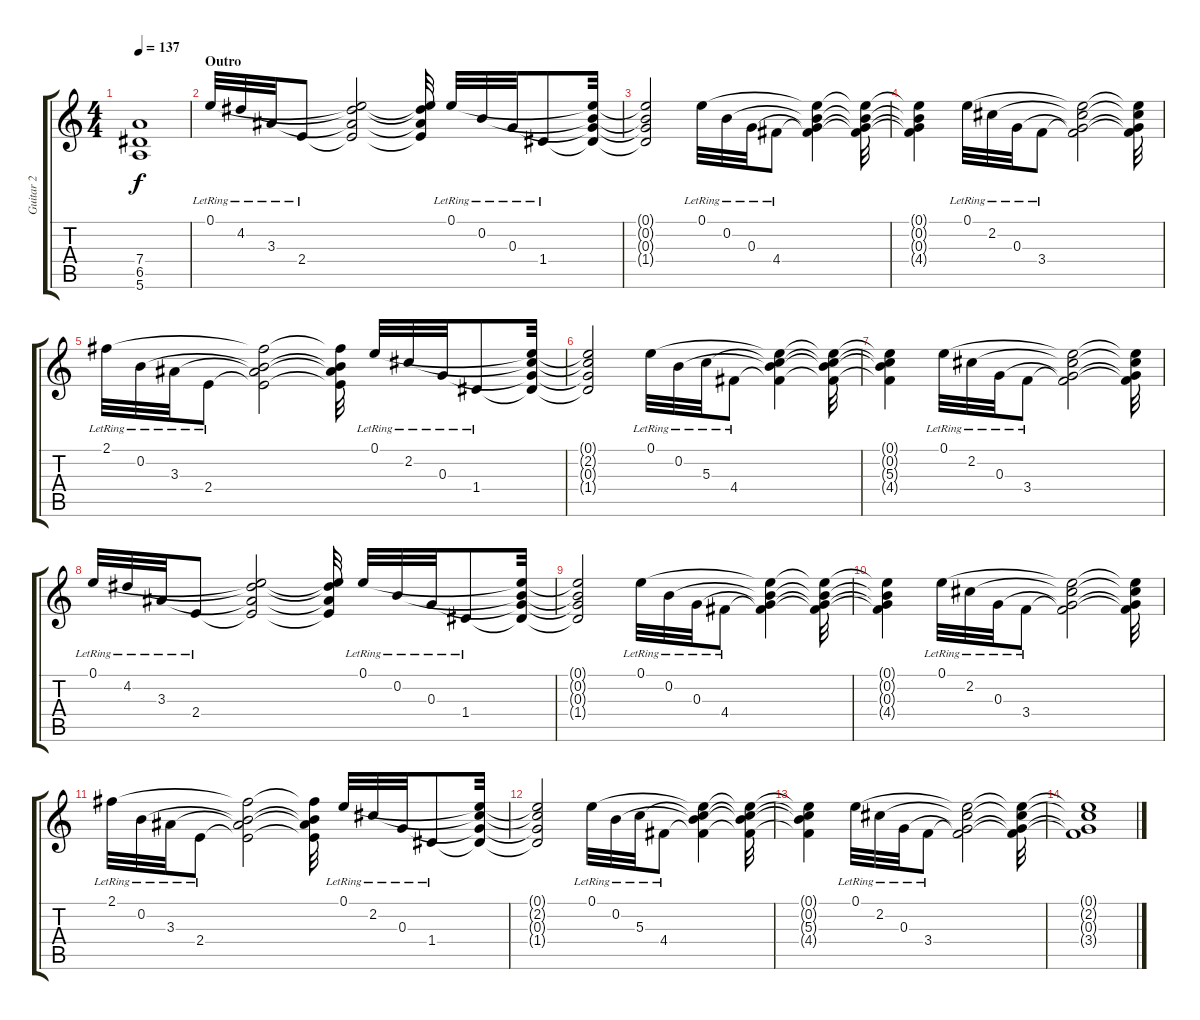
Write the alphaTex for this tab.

\track ("Guitar 2" "Guitar 2") {instrument electricguitarjazz}
\staff {score tabs}
\tuning (E4 B3 G3 D3 A2 E2) {hide}
\ts (4 4)
\tempo 137
\clef g2
\ks c
(7.4{t} 6.5{t} 5.6{t}).1{dy f} |
\section ("" "Outro")
0.1{lr}.32{volume 16 instrument electricguitarjazz} 4.2{lr}.32 3.3{lr}.32 2.4{lr}.8 (0.1{t} 4.2{t} 3.3{t} 2.4{t}).2 (0.1{t} 4.2{t} 3.3{t} 2.4{t}).32 0.1{lr}.32 0.2{lr}.32 0.3{lr}.32 1.4{lr}.8 (0.1{t} 0.2{t} 0.3{t} 1.4{t}).32 |
(0.1{t} 0.2{t} 0.3{t} 1.4{t}).2 0.1{lr}.32 0.2{lr}.32 0.3{lr}.32 4.4{lr}.8 (0.1{t} 0.2{t} 0.3{t} 4.4{t}).4 (0.1{t} 0.2{t} 0.3{t} 4.4{t}).32 |
(0.1{t} 0.2{t} 0.3{t} 4.4{t}).4 0.1{lr}.32 2.2{lr}.32 0.3{lr}.32 3.4{lr}.8 (0.1{t} 2.2{t} 0.3{t} 3.4{t}).2 (0.1{t} 2.2{t} 0.3{t} 3.4{t}).32 |
2.1{lr}.32 0.2{lr}.32 3.3{lr}.32 2.4{lr}.8 (2.1{t} 0.2{t} 3.3{t} 2.4{t}).2 (2.1{t} 0.2{t} 3.3{t} 2.4{t}).32 0.1{lr}.32 2.2{lr}.32 0.3{lr}.32 1.4{lr}.8 (0.1{t} 2.2{t} 0.3{t} 1.4{t}).32 |
(0.1{t} 2.2{t} 0.3{t} 1.4{t}).2 0.1{lr}.32 0.2{lr}.32 5.3{lr}.32 4.4{lr}.8 (0.1{t} 0.2{t} 5.3{t} 4.4{t}).4 (0.1{t} 0.2{t} 5.3{t} 4.4{t}).32 |
(0.1{t} 0.2{t} 5.3{t} 4.4{t}).4 0.1{lr}.32 2.2{lr}.32 0.3{lr}.32 3.4{lr}.8 (0.1{t} 2.2{t} 0.3{t} 3.4{t}).2 (0.1{t} 2.2{t} 0.3{t} 3.4{t}).32 |
0.1{lr}.32 4.2{lr}.32 3.3{lr}.32 2.4{lr}.8 (0.1{t} 4.2{t} 3.3{t} 2.4{t}).2 (0.1{t} 4.2{t} 3.3{t} 2.4{t}).32 0.1{lr}.32 0.2{lr}.32 0.3{lr}.32 1.4{lr}.8 (0.1{t} 0.2{t} 0.3{t} 1.4{t}).32 |
(0.1{t} 0.2{t} 0.3{t} 1.4{t}).2 0.1{lr}.32 0.2{lr}.32 0.3{lr}.32 4.4{lr}.8 (0.1{t} 0.2{t} 0.3{t} 4.4{t}).4 (0.1{t} 0.2{t} 0.3{t} 4.4{t}).32 |
(0.1{t} 0.2{t} 0.3{t} 4.4{t}).4 0.1{lr}.32 2.2{lr}.32 0.3{lr}.32 3.4{lr}.8 (0.1{t} 2.2{t} 0.3{t} 3.4{t}).2 (0.1{t} 2.2{t} 0.3{t} 3.4{t}).32 |
2.1{lr}.32 0.2{lr}.32 3.3{lr}.32 2.4{lr}.8 (2.1{t} 0.2{t} 3.3{t} 2.4{t}).2 (2.1{t} 0.2{t} 3.3{t} 2.4{t}).32 0.1{lr}.32 2.2{lr}.32 0.3{lr}.32 1.4{lr}.8 (0.1{t} 2.2{t} 0.3{t} 1.4{t}).32 |
(0.1{t} 2.2{t} 0.3{t} 1.4{t}).2 0.1{lr}.32 0.2{lr}.32 5.3{lr}.32 4.4{lr}.8 (0.1{t} 0.2{t} 5.3{t} 4.4{t}).4 (0.1{t} 0.2{t} 5.3{t} 4.4{t}).32 |
(0.1{t} 0.2{t} 5.3{t} 4.4{t}).4 0.1{lr}.32 2.2{lr}.32 0.3{lr}.32 3.4{lr}.8 (0.1{t} 2.2{t} 0.3{t} 3.4{t}).2 (0.1{t} 2.2{t} 0.3{t} 3.4{t}).32 |
(0.1{t} 2.2{t} 0.3{t} 3.4{t}).1
